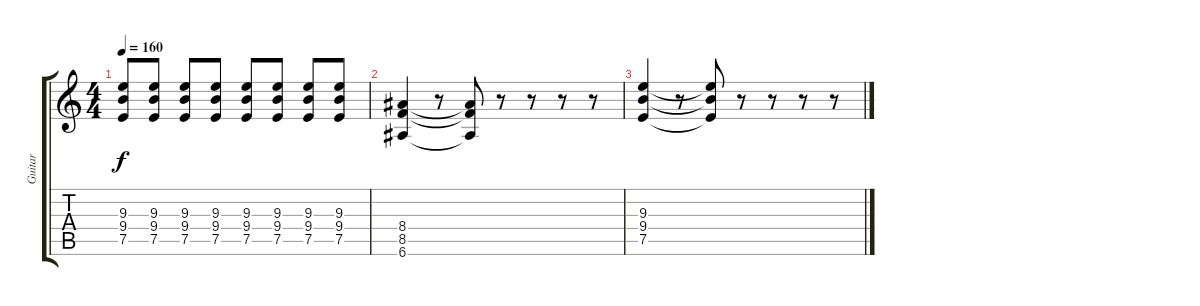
\track ("Guitar" "Guitar") {instrument distortionguitar}
\staff {score tabs}
\tuning (E4 B3 G3 D3 A2 E2) {hide}
\ts (4 4)
\tempo 160
\clef g2
\ks c
(9.3 9.4 7.5).8{dy f} (9.3 9.4 7.5).8 (9.3 9.4 7.5).8 (9.3 9.4 7.5).8 (9.3 9.4 7.5).8 (9.3 9.4 7.5).8 (9.3 9.4 7.5).8 (9.3 9.4 7.5).8 |
(8.4 8.5 6.6).4 r.8 (8.4{t} 8.5{t} 6.6{t}).8 r.8 r.8 r.8 r.8 |
(9.3 9.4 7.5).4 r.8 (9.3{t} 9.4{t} 7.5{t}).8 r.8 r.8 r.8 r.8
